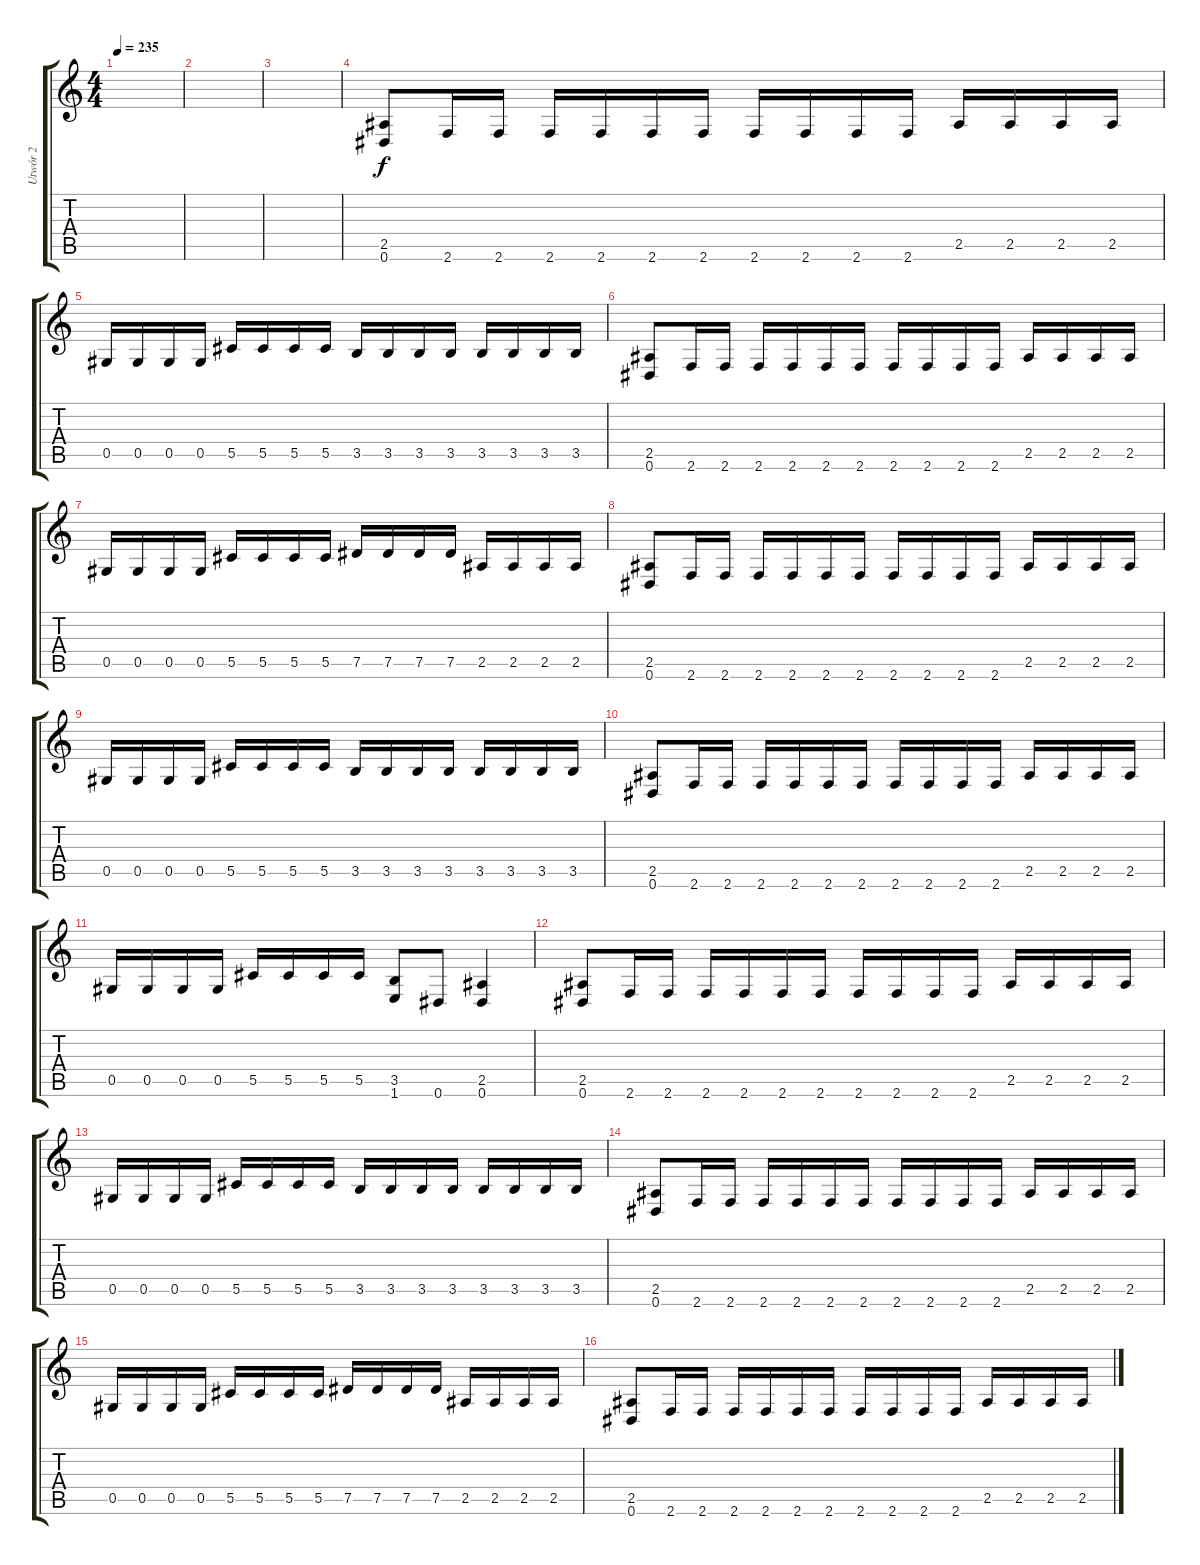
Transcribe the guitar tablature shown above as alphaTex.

\track ("Utwór 2" "Utwór 2") {instrument distortionguitar}
\staff {score tabs}
\tuning (Eb4 Bb3 Gb3 Db3 Ab2 Eb2) {hide}
\ts (4 4)
\tempo 235
\clef g2
\ks c
|
|
|
(2.5 0.6).8 2.6.16 2.6.16 2.6.16 2.6.16 2.6.16 2.6.16 2.6.16 2.6.16 2.6.16 2.6.16 2.5.16 2.5.16 2.5.16 2.5.16 |
0.5.16 0.5.16 0.5.16 0.5.16 5.5.16 5.5.16 5.5.16 5.5.16 3.5.16 3.5.16 3.5.16 3.5.16 3.5.16 3.5.16 3.5.16 3.5.16 |
(2.5 0.6).8 2.6.16 2.6.16 2.6.16 2.6.16 2.6.16 2.6.16 2.6.16 2.6.16 2.6.16 2.6.16 2.5.16 2.5.16 2.5.16 2.5.16 |
0.5.16 0.5.16 0.5.16 0.5.16 5.5.16 5.5.16 5.5.16 5.5.16 7.5.16 7.5.16 7.5.16 7.5.16 2.5.16 2.5.16 2.5.16 2.5.16 |
(2.5 0.6).8 2.6.16 2.6.16 2.6.16 2.6.16 2.6.16 2.6.16 2.6.16 2.6.16 2.6.16 2.6.16 2.5.16 2.5.16 2.5.16 2.5.16 |
0.5.16 0.5.16 0.5.16 0.5.16 5.5.16 5.5.16 5.5.16 5.5.16 3.5.16 3.5.16 3.5.16 3.5.16 3.5.16 3.5.16 3.5.16 3.5.16 |
(2.5 0.6).8 2.6.16 2.6.16 2.6.16 2.6.16 2.6.16 2.6.16 2.6.16 2.6.16 2.6.16 2.6.16 2.5.16 2.5.16 2.5.16 2.5.16 |
0.5.16 0.5.16 0.5.16 0.5.16 5.5.16 5.5.16 5.5.16 5.5.16 (3.5 1.6).8 0.6.8 (2.5 0.6).4 |
(2.5 0.6).8 2.6.16 2.6.16 2.6.16 2.6.16 2.6.16 2.6.16 2.6.16 2.6.16 2.6.16 2.6.16 2.5.16 2.5.16 2.5.16 2.5.16 |
0.5.16 0.5.16 0.5.16 0.5.16 5.5.16 5.5.16 5.5.16 5.5.16 3.5.16 3.5.16 3.5.16 3.5.16 3.5.16 3.5.16 3.5.16 3.5.16 |
(2.5 0.6).8 2.6.16 2.6.16 2.6.16 2.6.16 2.6.16 2.6.16 2.6.16 2.6.16 2.6.16 2.6.16 2.5.16 2.5.16 2.5.16 2.5.16 |
0.5.16 0.5.16 0.5.16 0.5.16 5.5.16 5.5.16 5.5.16 5.5.16 7.5.16 7.5.16 7.5.16 7.5.16 2.5.16 2.5.16 2.5.16 2.5.16 |
(2.5 0.6).8 2.6.16 2.6.16 2.6.16 2.6.16 2.6.16 2.6.16 2.6.16 2.6.16 2.6.16 2.6.16 2.5.16 2.5.16 2.5.16 2.5.16
